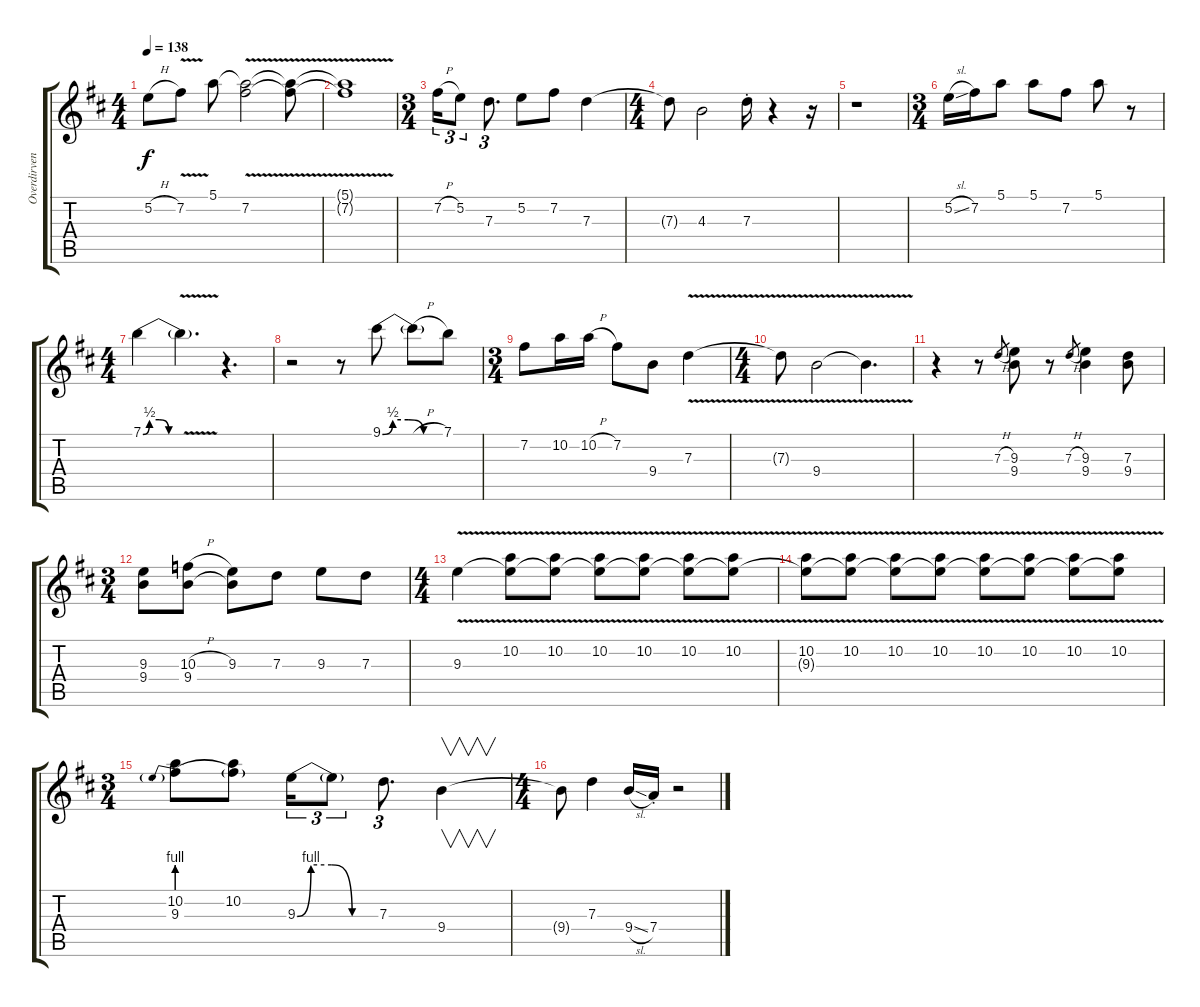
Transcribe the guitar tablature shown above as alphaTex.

\track ("Overdirven Guitar" "Overdirven") {instrument distortionguitar}
\staff {score tabs}
\tuning (E4 B3 G3 D3 A2 E2) {hide}
\ts (4 4)
\tempo 138
\clef g2
\ks d
5.2{h}.8{dy f} 7.2{v}.8 5.1.8 (5.1{v t} 7.2{v}).2 (5.1{v t} 7.2{v t}).8 |
(5.1{v t} 7.2{v t}).1 |
\ts (3 4)
7.2{h}.16{tu (3 2)} 5.2.8{tu (3 2)} 7.3.8{d tu (3 2)} 5.2.8 7.2.8 7.3.4 |
\ts (4 4)
7.3{t}.8 4.3.2 7.3{st}.16 r.4 r.16 |
r.1 |
\ts (3 4)
5.2{sl}.16 7.2.16 5.1.8 5.1.8 7.2.8 5.1.8 r.8 |
\ts (4 4)
7.1{be (custom 0 0 10 2 25 2 40 0 60 0)}.4 7.1{v t}.4{d} r.4{d} |
r.2 r.8 9.1{be (custom 0 0 10 2 25 2 40 0 60 0)}.8 9.1{h t}.8 7.1.8 |
\ts (3 4)
7.2.8 10.2.16 10.2{h}.16 7.2.8 9.4.8 7.3{v}.4 |
\ts (4 4)
7.3{v t}.8 9.4{v}.2 9.4{v t}.4{d} |
r.4 r.8 7.3{h}.8{gr} (9.3 9.4).8 r.8 7.3{h}.8{gr} (9.3 9.4).4 (7.3 9.4).8 |
\ts (3 4)
(9.3 9.4).8 (10.3{h} 9.4).8 (9.3 9.4{t}).8 7.3.8 9.3.8 7.3.8 |
\ts (4 4)
9.3{v}.4 (10.2{v} 9.3{v t}).8 (10.2{v} 9.3{v t}).8 (10.2{v} 9.3{v t}).8 (10.2{v} 9.3{v t}).8 (10.2{v} 9.3{v t}).8 (10.2{v} 9.3{v t}).8 |
(10.2{v} 9.3{v t}).8 (10.2{v} 9.3{v t}).8 (10.2{v} 9.3{v t}).8 (10.2{v} 9.3{v t}).8 (10.2{v} 9.3{v t}).8 (10.2{v} 9.3{v t}).8 (10.2{v} 9.3{v t}).8 (10.2{v} 9.3{v t}).8 |
\ts (3 4)
(10.2 9.3{be (prebend 0 4 60 4)}).8 (10.2 9.3{t}).8 9.3{be (custom 0 0 10 4 25 4 40 0 60 0)}.16{tu (3 2)} 9.3{t}.8{tu (3 2)} 7.3.8{d tu (3 2)} 9.4.4{v} |
\ts (4 4)
9.4{t}.8 7.3.4 9.4{sl}.16 7.4{st}.16 r.2
